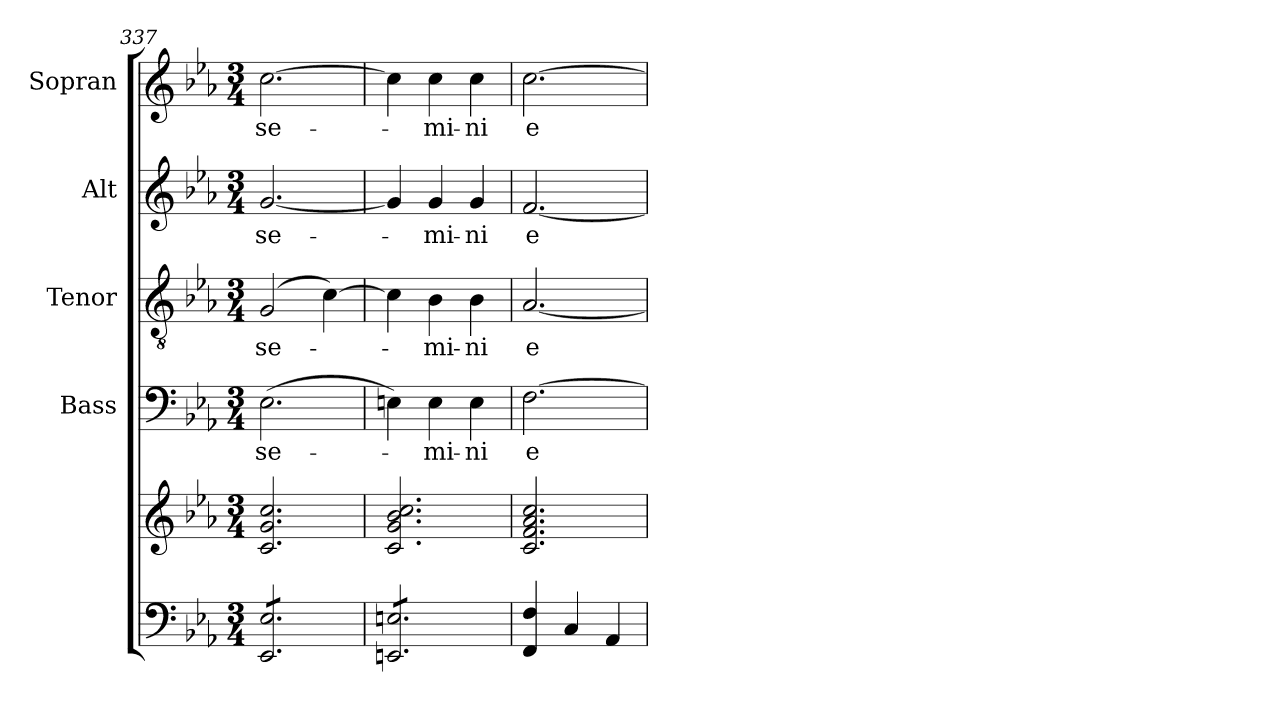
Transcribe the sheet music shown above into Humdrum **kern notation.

**kern	**kern	**kern	**text	**kern	**text	**kern	**text	**kern	**text
*part5	*part5	*part4	*part4	*part3	*part3	*part2	*part2	*part1	*part1
*staff6	*staff5	*staff4	*staff4	*staff3	*staff3	*staff2	*staff2	*staff1	*staff1
*	*	*I"Bass	*	*I"Tenor	*	*I"Alt	*	*I"Sopran	*
*	*	*I'B.	*	*I'T.	*	*I'A.	*	*I'S.	*
*clefF4	*clefG2	*clefF4	*	*clefGv2	*	*clefG2	*	*clefG2	*
*k[b-e-a-]	*k[b-e-a-]	*k[b-e-a-]	*	*k[b-e-a-]	*	*k[b-e-a-]	*	*k[b-e-a-]	*
*E-:	*E-:	*E-:	*	*E-:	*	*E-:	*	*E-:	*
*M3/4	*M3/4	*M3/4	*	*M3/4	*	*M3/4	*	*M3/4	*
=337	=337	=337	=337	=337	=337	=337	=337	=337	=337
!	!	!	!LO:LY:b	!	!LO:LY:b	!	!LO:LY:b	!	!LO:LY:b
*tremolo	*	*	*	*	*	*	*	*	*
8EE-/ 8E-/L	2.c/ 2.g/ 2.cc/	(>2.E-\	se-	(2G/	se-	[2.g/	se-	[2.cc\	se-
8EE-/ 8E-/	.	.	.	.	.	.	.	.	.
8EE-/ 8E-/	.	.	.	.	.	.	.	.	.
8EE-/ 8E-/	.	.	.	.	.	.	.	.	.
8EE-/ 8E-/	.	.	.	[4c\)	.	.	.	.	.
8EE-/ 8E-/J	.	.	.	.	.	.	.	.	.
=338	=338	=338	=338	=338	=338	=338	=338	=338	=338
8EEn/ 8En/L	2.c/ 2.g/ 2.b-/ 2.cc/	4En\)	.	4c\]	.	4g/]	.	4cc\]	.
8EEn/ 8En/	.	.	.	.	.	.	.	.	.
!	!	!	!LO:LY:b	!	!LO:LY:b	!	!LO:LY:b	!	!LO:LY:b
8EEn/ 8En/	.	4E\	-mi-	4B-\	-mi-	4g/	-mi-	4cc\	-mi-
8EEn/ 8En/	.	.	.	.	.	.	.	.	.
!	!	!	!LO:LY:b	!	!LO:LY:b	!	!LO:LY:b	!	!LO:LY:b
8EEn/ 8En/	.	4E\	-ni	4B-\	-ni	4g/	-ni	4cc\	-ni
8EEn/ 8En/J	.	.	.	.	.	.	.	.	.
*Xtremolo	*	*	*	*	*	*	*	*	*
=339	=339	=339	=339	=339	=339	=339	=339	=339	=339
!	!	!	!LO:LY:b	!	!LO:LY:b	!	!LO:LY:b	!	!LO:LY:b
4FF/ 4F/	2.c/ 2.f/ 2.a-/ 2.cc/	[2.F\	e-	[2.A-/	e-	[2.f/	e-	[2.cc\	e-
4C/	.	.	.	.	.	.	.	.	.
4AA-/	.	.	.	.	.	.	.	.	.
=	=	=	=	=	=	=	=	=	=
*-	*-	*-	*-	*-	*-	*-	*-	*-	*-
